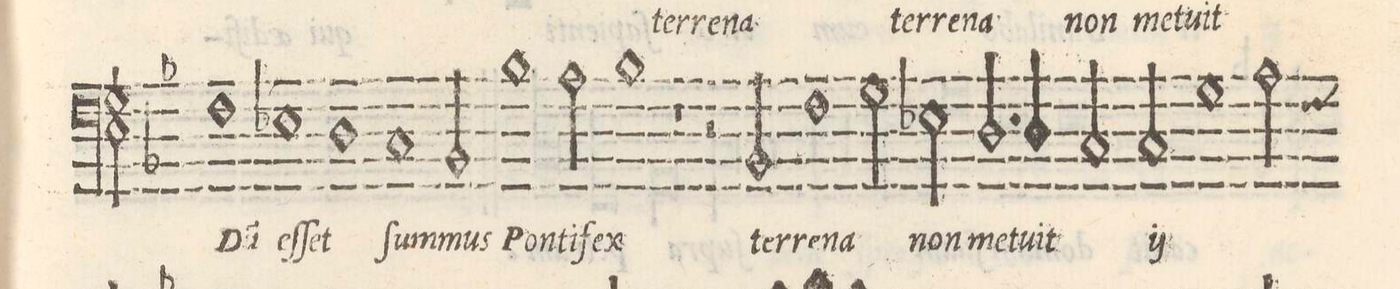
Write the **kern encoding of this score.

**kern	**text
*I"BASSVS	*
*clefF4	*
*k[b-]	*
*met(C|)	*
*M2/1	*
1F	Du(m)
=16-	=16-
1E-X	eſ-
1D	-ſet
=17-	=17-
1C	ſum-
2BB-/	-mus
1B-\	Pon-
=18-	=18-
2A\	-ti-
1B-	-fex
=19-	=19-
1r	.
2r	.
2BB-/	ter-
=20-	=20-
1F	-re-
2G\	-na
2E-X\	non
=21-	=21-
2.D/	me-
4D/	-tu-
2C/	-it
*	*ij
2C/	ter-
=22-	=22-
1G	-re-
2A\	-na
*custos:F	*
*-	*-
